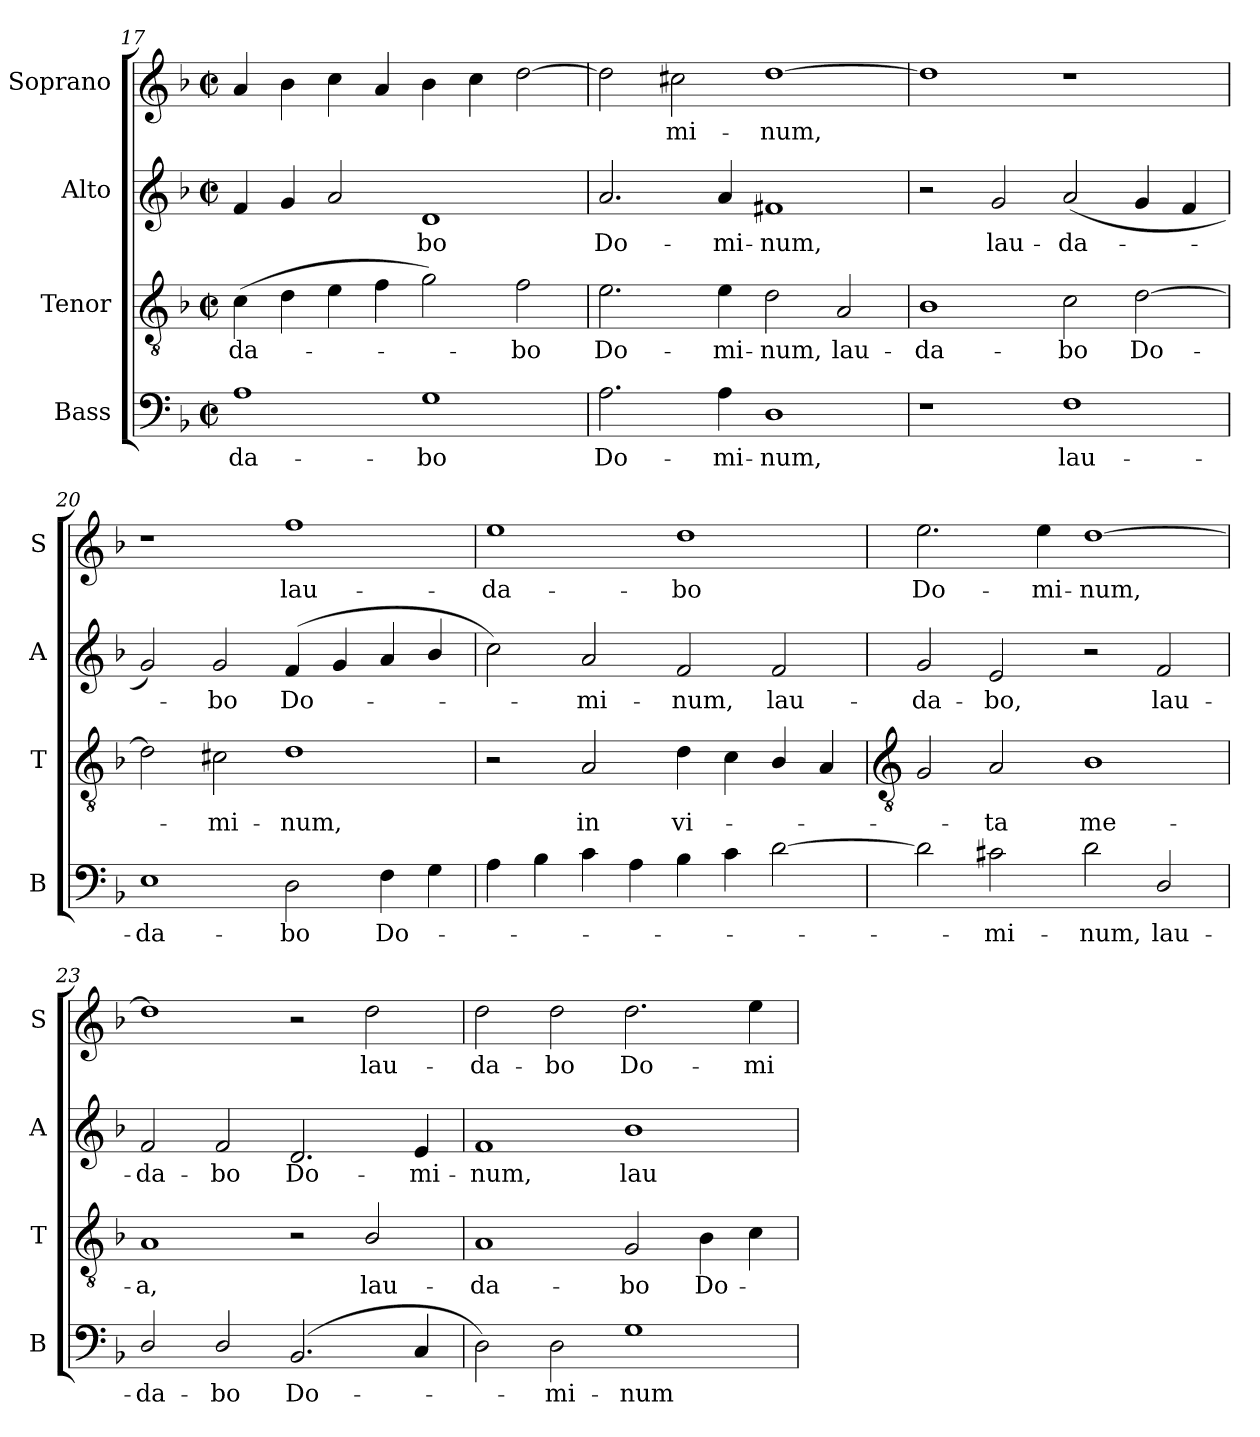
**kern	**text	**kern	**text	**kern	**text	**kern	**text
*part4	*part4	*part3	*part3	*part2	*part2	*part1	*part1
*staff4	*staff4	*staff3	*staff3	*staff2	*staff2	*staff1	*staff1
*I"Bass	*	*I"Tenor	*	*I"Alto	*	*I"Soprano	*
*I'B	*	*I'T	*	*I'A	*	*I'S	*
!!LO:LB:g=z
*clefF4	*	*clefGv2	*	*clefG2	*	*clefG2	*
*k[b-]	*	*k[b-]	*	*k[b-]	*	*k[b-]	*
*F:	*	*F:	*	*F:	*	*F:	*
*M4/2	*	*M4/2	*	*M4/2	*	*M4/2	*
*met(c|)	*	*met(c|)	*	*met(c|)	*	*met(c|)	*
=17	=17	=17	=17	=17	=17	=17	=17
!	!LO:LY:b	!	!LO:LY:b	!	!	!	!
1A	-da-	(>4c	-da-	4f	.	4a	.
.	.	4d	.	4g	.	4b-	.
.	.	4e	.	2a	.	4cc	.
.	.	4f	.	.	.	4a	.
!	!LO:LY:b	!	!	!	!LO:LY:b	!	!
1G	-bo	2g)	.	1d	bo	4b-	.
.	.	.	.	.	.	4cc	.
!	!	!	!LO:LY:b	!	!	!	!
.	.	2f	bo	.	.	[2dd	.
=18	=18	=18	=18	=18	=18	=18	=18
!	!LO:LY:b	!	!LO:LY:b	!	!LO:LY:b	!	!
2.A	Do-	2.e	Do-	2.a	Do-	2dd]	.
!	!	!	!	!	!	!	!LO:LY:b
.	.	.	.	.	.	2cc#X	mi-
!	!LO:LY:b	!	!LO:LY:b	!	!LO:LY:b	!	!
4A	-mi-	4e	-mi-	4a	-mi-	.	.
!	!LO:LY:b	!	!LO:LY:b	!	!LO:LY:b	!	!LO:LY:b
1D	-num,	2d	-num,	1f#X	-num,	[1dd	-num,
!	!	!	!LO:LY:b	!	!	!	!
.	.	2A	lau-	.	.	.	.
=19	=19	=19	=19	=19	=19	=19	=19
!	!	!	!LO:LY:b	!	!	!	!
1r	.	1B-	-da-	2r	.	1dd]	.
!	!	!	!	!	!LO:LY:b	!	!
.	.	.	.	2g	lau-	.	.
!	!LO:LY:b	!	!LO:LY:b	!	!LO:LY:b	!	!
1F	lau-	2c	-bo	(<2a	-da-	1r	.
!	!	!	!LO:LY:b	!	!	!	!
.	.	[2d	Do-	4g	.	.	.
.	.	.	.	4f	.	.	.
=20	=20	=20	=20	=20	=20	=20	=20
!	!LO:LY:b	!	!	!	!	!	!
1E	-da-	2d]	.	2g)	.	1r	.
!	!	!	!LO:LY:b	!	!LO:LY:b	!	!
.	.	2c#X	mi-	2g	-bo	.	.
!	!LO:LY:b	!	!LO:LY:b	!	!LO:LY:b	!	!LO:LY:b
2D	-bo	1d	-num,	(<4f	Do-	1ff	lau-
.	.	.	.	4g	.	.	.
!	!LO:LY:b	!	!	!	!	!	!
4F	Do-	.	.	4a	.	.	.
4G	.	.	.	4b-/	.	.	.
=21	=21	=21	=21	=21	=21	=21	=21
!	!	!	!	!	!	!	!LO:LY:b
4A	.	2r	.	2cc)	.	1ee	-da-
4B-	.	.	.	.	.	.	.
!	!	!	!LO:LY:b	!	!LO:LY:b	!	!
4c	.	2A	in	2a	-mi-	.	.
4A	.	.	.	.	.	.	.
!	!	!	!LO:LY:b	!	!LO:LY:b	!	!LO:LY:b
4B-	.	4d	vi-	2f	-num,	1dd	-bo
4c	.	4c	.	.	.	.	.
!	!	!	!	!	!LO:LY:b	!	!
[2d	.	4B-/	.	2f	lau-	.	.
.	.	4A	.	.	.	.	.
!!LO:LB:g=z
=22	=22	=22	=22	=22	=22	=22	=22
*	*	*clefGv2	*	*	*	*	*
!	!	!	!	!	!LO:LY:b	!	!LO:LY:b
2d]	.	2G	.	2g	-da-	2.ee	Do-
!	!LO:LY:b	!	!LO:LY:b	!	!LO:LY:b	!	!
2c#X	mi-	2A	ta	2e	-bo,	.	.
!	!	!	!	!	!	!	!LO:LY:b
.	.	.	.	.	.	4ee	-mi-
!	!LO:LY:b	!	!LO:LY:b	!	!	!	!LO:LY:b
2d	-num,	1B-	me-	2r	.	[1dd	-num,
!	!LO:LY:b	!	!	!	!LO:LY:b	!	!
2D/	lau-	.	.	2f	lau-	.	.
=23	=23	=23	=23	=23	=23	=23	=23
!	!LO:LY:b	!	!LO:LY:b	!	!LO:LY:b	!	!
2D/	-da-	1A	-a,	2f	-da-	1dd]	.
!	!LO:LY:b	!	!	!	!LO:LY:b	!	!
2D/	-bo	.	.	2f	-bo	.	.
!	!LO:LY:b	!	!	!	!LO:LY:b	!	!
(<2.BB-	Do-	2r	.	2.d	Do-	2r	.
!	!	!	!LO:LY:b	!	!	!	!LO:LY:b
.	.	2B-/	lau-	.	.	2dd	lau-
!	!	!	!	!	!LO:LY:b	!	!
4C	.	.	.	4e	-mi-	.	.
=24	=24	=24	=24	=24	=24	=24	=24
!	!	!	!LO:LY:b	!	!LO:LY:b	!	!LO:LY:b
2D)	.	1A	-da-	1f	-num,	2dd	-da-
!	!LO:LY:b	!	!	!	!	!	!LO:LY:b
2D	mi-	.	.	.	.	2dd	-bo
!	!LO:LY:b	!	!LO:LY:b	!	!LO:LY:b	!	!LO:LY:b
1G	-num	2G	-bo	1b-	lau-	2.dd	Do-
!	!	!	!LO:LY:b	!	!	!	!
.	.	4B-	Do-	.	.	.	.
!	!	!	!	!	!	!	!LO:LY:b
.	.	4c	.	.	.	4ee	-mi-
=	=	=	=	=	=	=	=
*-	*-	*-	*-	*-	*-	*-	*-
